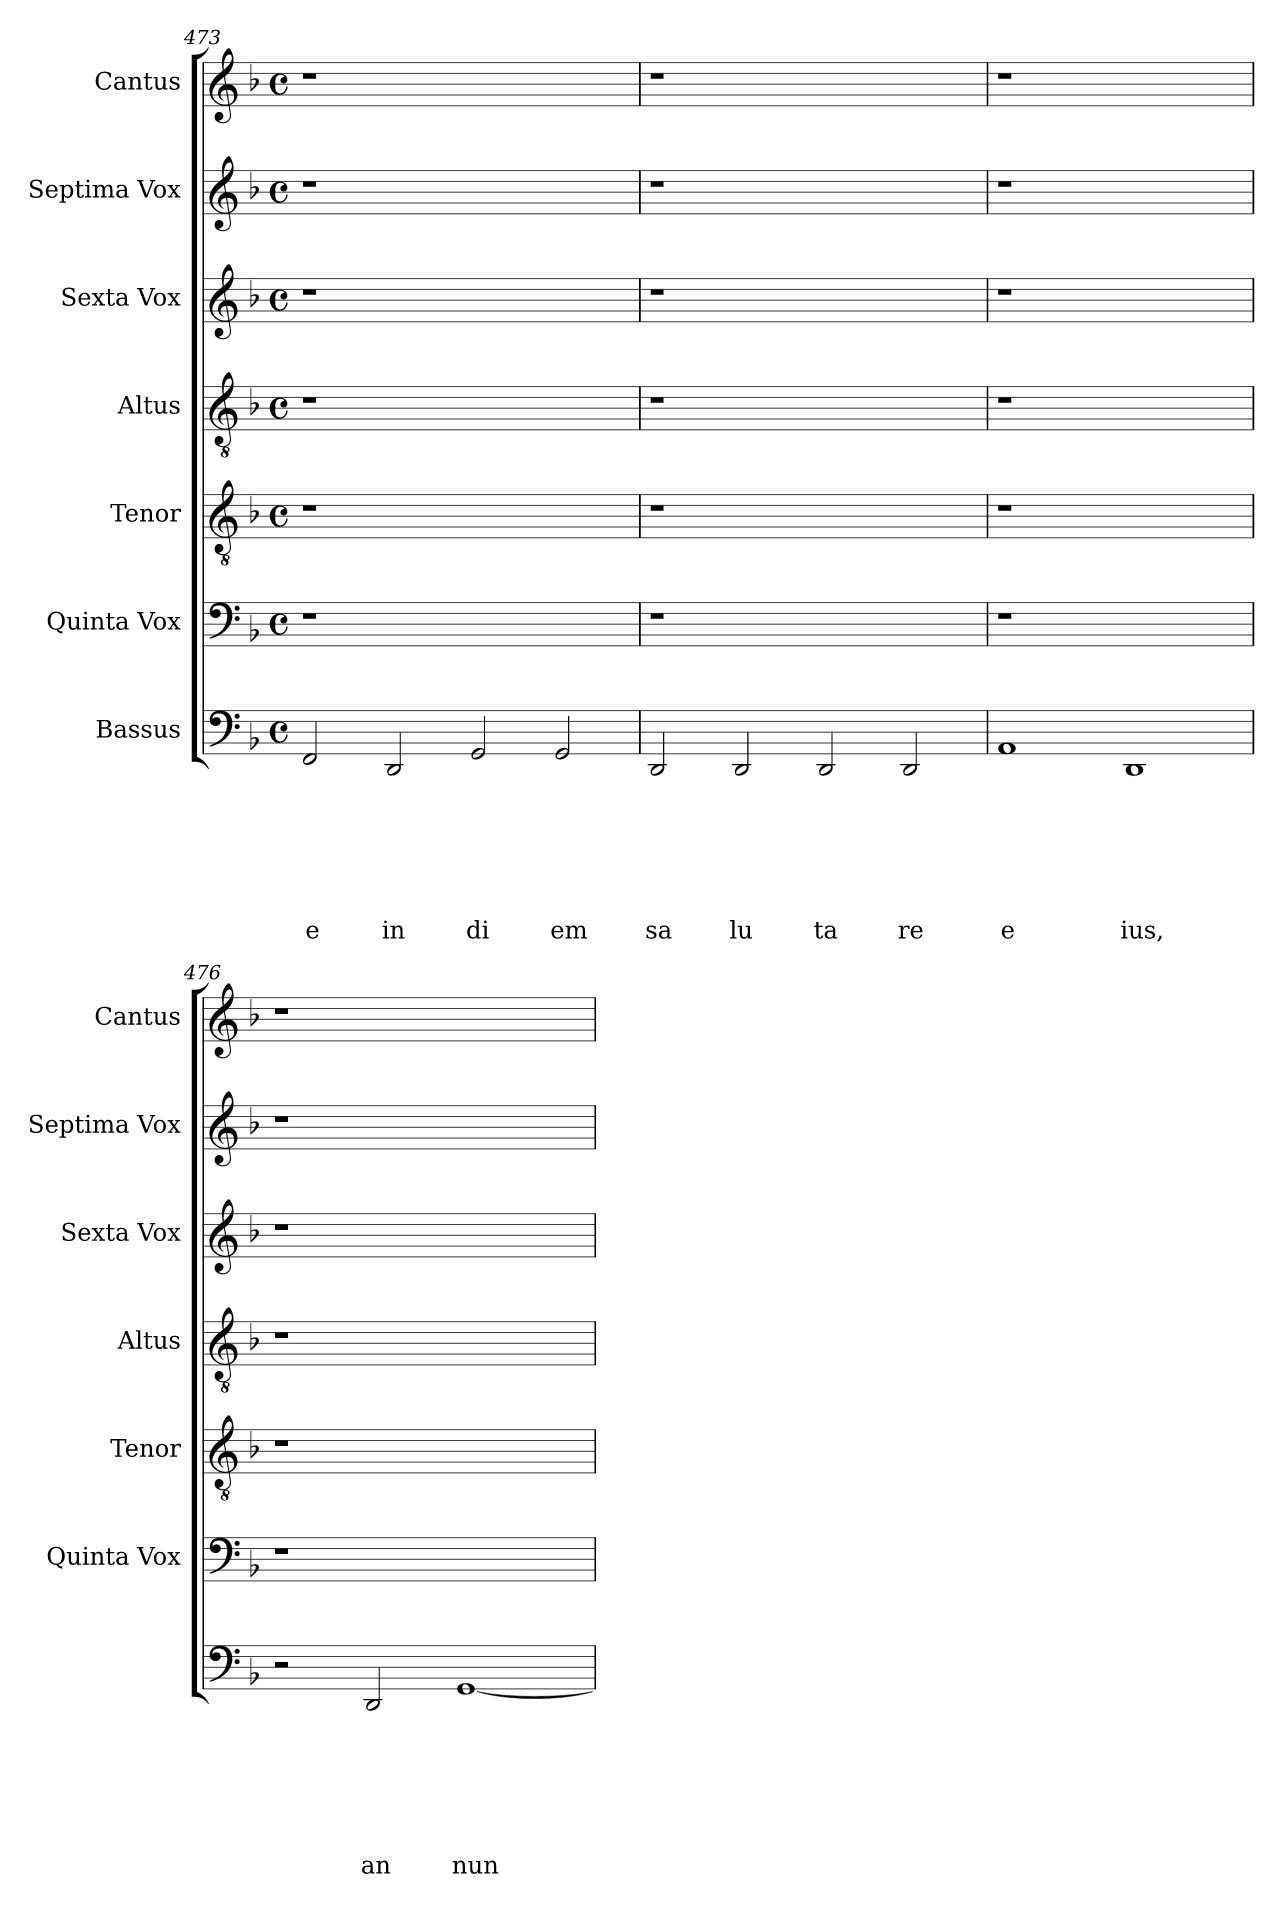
**kern	**text	**text	**text	**text	**text	**text	**text	**kern	**kern	**kern	**kern	**kern	**kern
*part7	*part7	*part7	*part7	*part7	*part7	*part7	*part7	*part6	*part5	*part4	*part3	*part2	*part1
*staff7	*staff7	*staff7	*staff7	*staff7	*staff7	*staff7	*staff7	*staff6	*staff5	*staff4	*staff3	*staff2	*staff1
*I"Bassus	*	*	*	*	*	*	*	*I"Quinta Vox	*I"Tenor	*I"Altus	*I"Sexta Vox	*I"Septima Vox	*I"Cantus
*	*	*	*	*	*	*	*	*I'Quinta Vox	*I'Tenor	*I'Altus	*I'Sexta Vox	*I'Septima Vox	*I'Cantus
*clefF4	*	*	*	*	*	*	*	*clefF4	*clefGv2	*clefGv2	*clefG2	*clefG2	*clefG2
*k[b-]	*	*	*	*	*	*	*	*k[b-]	*k[b-]	*k[b-]	*k[b-]	*k[b-]	*k[b-]
*F:	*	*	*	*	*	*	*	*F:	*F:	*F:	*F:	*F:	*F:
*M4/4	*	*	*	*	*	*	*	*M4/4	*M4/4	*M4/4	*M4/4	*M4/4	*M4/4
*met(c)	*	*	*	*	*	*	*	*met(c)	*met(c)	*met(c)	*met(c)	*met(c)	*met(c)
=473	=473	=473	=473	=473	=473	=473	=473	=473	=473	=473	=473	=473	=473
!	!	!	!	!	!	!	!LO:LY:b	!	!	!	!	!	!
2FF/	.	.	.	.	.	.	e	1r	1r	1r	1r	1r	1r
!	!	!	!	!	!	!	!LO:LY:b	!	!	!	!	!	!
2DD/	.	.	.	.	.	.	in	.	.	.	.	.	.
!	!	!	!	!	!	!	!LO:LY:b	!	!	!	!	!	!
2GG/	.	.	.	.	.	.	di	1ryy	1ryy	1ryy	1ryy	1ryy	1ryy
!	!	!	!	!	!	!	!LO:LY:b	!	!	!	!	!	!
2GG/	.	.	.	.	.	.	em	.	.	.	.	.	.
=474	=474	=474	=474	=474	=474	=474	=474	=474	=474	=474	=474	=474	=474
!	!	!	!	!	!	!	!LO:LY:b	!	!	!	!	!	!
2DD/	.	.	.	.	.	.	sa	1r	1r	1r	1r	1r	1r
!	!	!	!	!	!	!	!LO:LY:b	!	!	!	!	!	!
2DD/	.	.	.	.	.	.	lu	.	.	.	.	.	.
!	!	!	!	!	!	!	!LO:LY:b	!	!	!	!	!	!
2DD/	.	.	.	.	.	.	ta	1ryy	1ryy	1ryy	1ryy	1ryy	1ryy
!	!	!	!	!	!	!	!LO:LY:b	!	!	!	!	!	!
2DD/	.	.	.	.	.	.	re	.	.	.	.	.	.
!!LO:LB:g=z
=475	=475	=475	=475	=475	=475	=475	=475	=475	=475	=475	=475	=475	=475
!	!	!	!	!	!	!	!LO:LY:b	!	!	!	!	!	!
1AA	.	.	.	.	.	.	e	1r	1r	1r	1r	1r	1r
!	!	!	!	!	!	!	!LO:LY:b	!	!	!	!	!	!
1DD	.	.	.	.	.	.	ius,	1ryy	1ryy	1ryy	1ryy	1ryy	1ryy
=476	=476	=476	=476	=476	=476	=476	=476	=476	=476	=476	=476	=476	=476
2r	.	.	.	.	.	.	.	1r	1r	1r	1r	1r	1r
!	!	!	!	!	!	!	!LO:LY:b	!	!	!	!	!	!
2DD/	.	.	.	.	.	.	an	.	.	.	.	.	.
!	!	!	!	!	!	!	!LO:LY:b	!	!	!	!	!	!
[<1GG	.	.	.	.	.	.	nun	1ryy	1ryy	1ryy	1ryy	1ryy	1ryy
=	=	=	=	=	=	=	=	=	=	=	=	=	=
*-	*-	*-	*-	*-	*-	*-	*-	*-	*-	*-	*-	*-	*-
